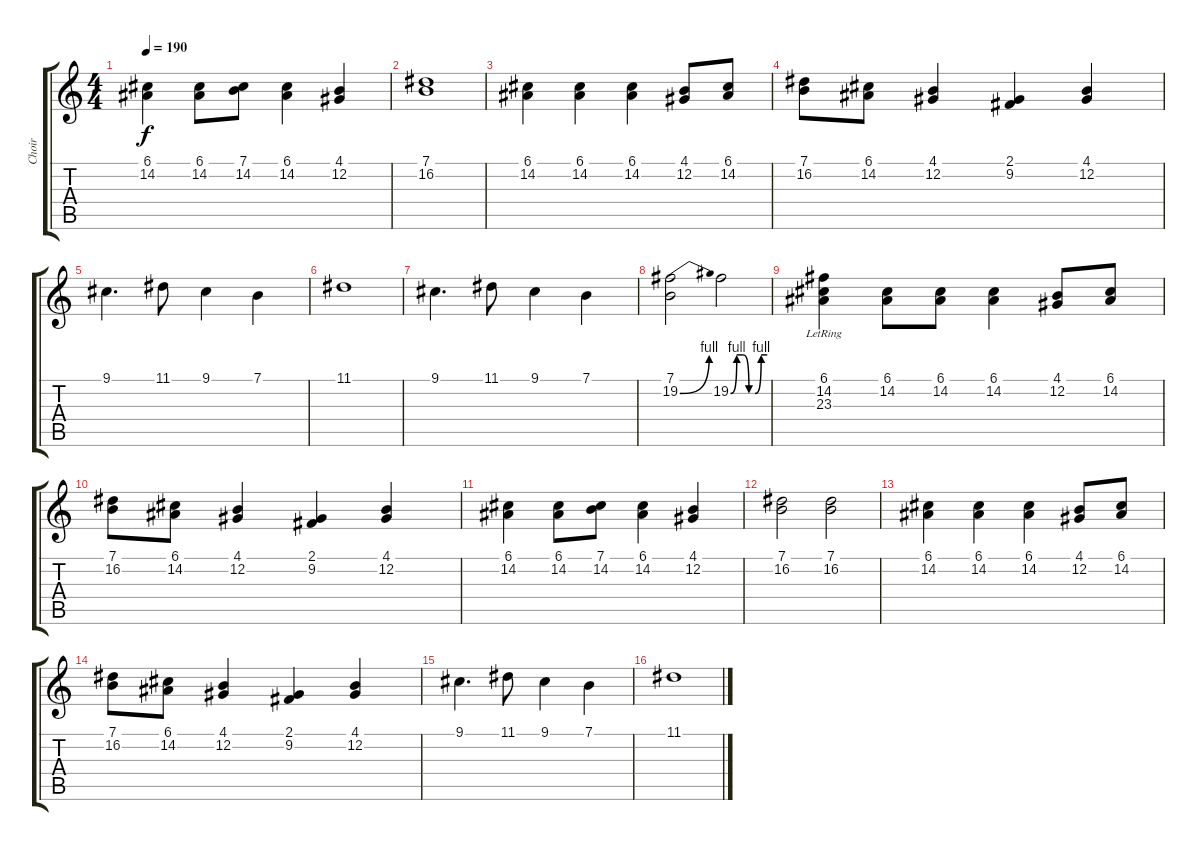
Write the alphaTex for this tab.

\track ("Choir" "Choir") {instrument pad4choir}
\staff {score tabs}
\tuning (E4 B3 G3 D3 A2 E2) {hide}
\ts (4 4)
\tempo 190
\clef g2
\ks c
(6.1 14.2).4{dy f} (6.1 14.2).8 (7.1 14.2).8 (6.1 14.2).4 (4.1 12.2).4 |
(7.1 16.2).1 |
(6.1 14.2).4 (6.1 14.2).4 (6.1 14.2).4 (4.1 12.2).8 (6.1 14.2).8 |
(7.1 16.2).8 (6.1 14.2).8 (4.1 12.2).4 (2.1 9.2).4 (4.1 12.2).4 |
9.1.4{d} 11.1.8 9.1.4 7.1.4 |
11.1.1 |
9.1.4{d} 11.1.8 9.1.4 7.1.4 |
(7.1 19.2{be (bend 0 0 60 4)}).2 19.2{be (custom 0 0 10 4 20 4 30 0 40 0 50 4 60 4)}.2 |
(6.1 14.2 23.3{lr}).4 (6.1 14.2).8 (6.1 14.2).8 (6.1 14.2).4 (4.1 12.2).8 (6.1 14.2).8 |
(7.1 16.2).8 (6.1 14.2).8 (4.1 12.2).4 (2.1 9.2).4 (4.1 12.2).4 |
(6.1 14.2).4 (6.1 14.2).8 (7.1 14.2).8 (6.1 14.2).4 (4.1 12.2).4 |
(7.1 16.2).2 (7.1 16.2).2 |
(6.1 14.2).4 (6.1 14.2).4 (6.1 14.2).4 (4.1 12.2).8 (6.1 14.2).8 |
(7.1 16.2).8 (6.1 14.2).8 (4.1 12.2).4 (2.1 9.2).4 (4.1 12.2).4 |
9.1.4{d} 11.1.8 9.1.4 7.1.4 |
11.1.1
